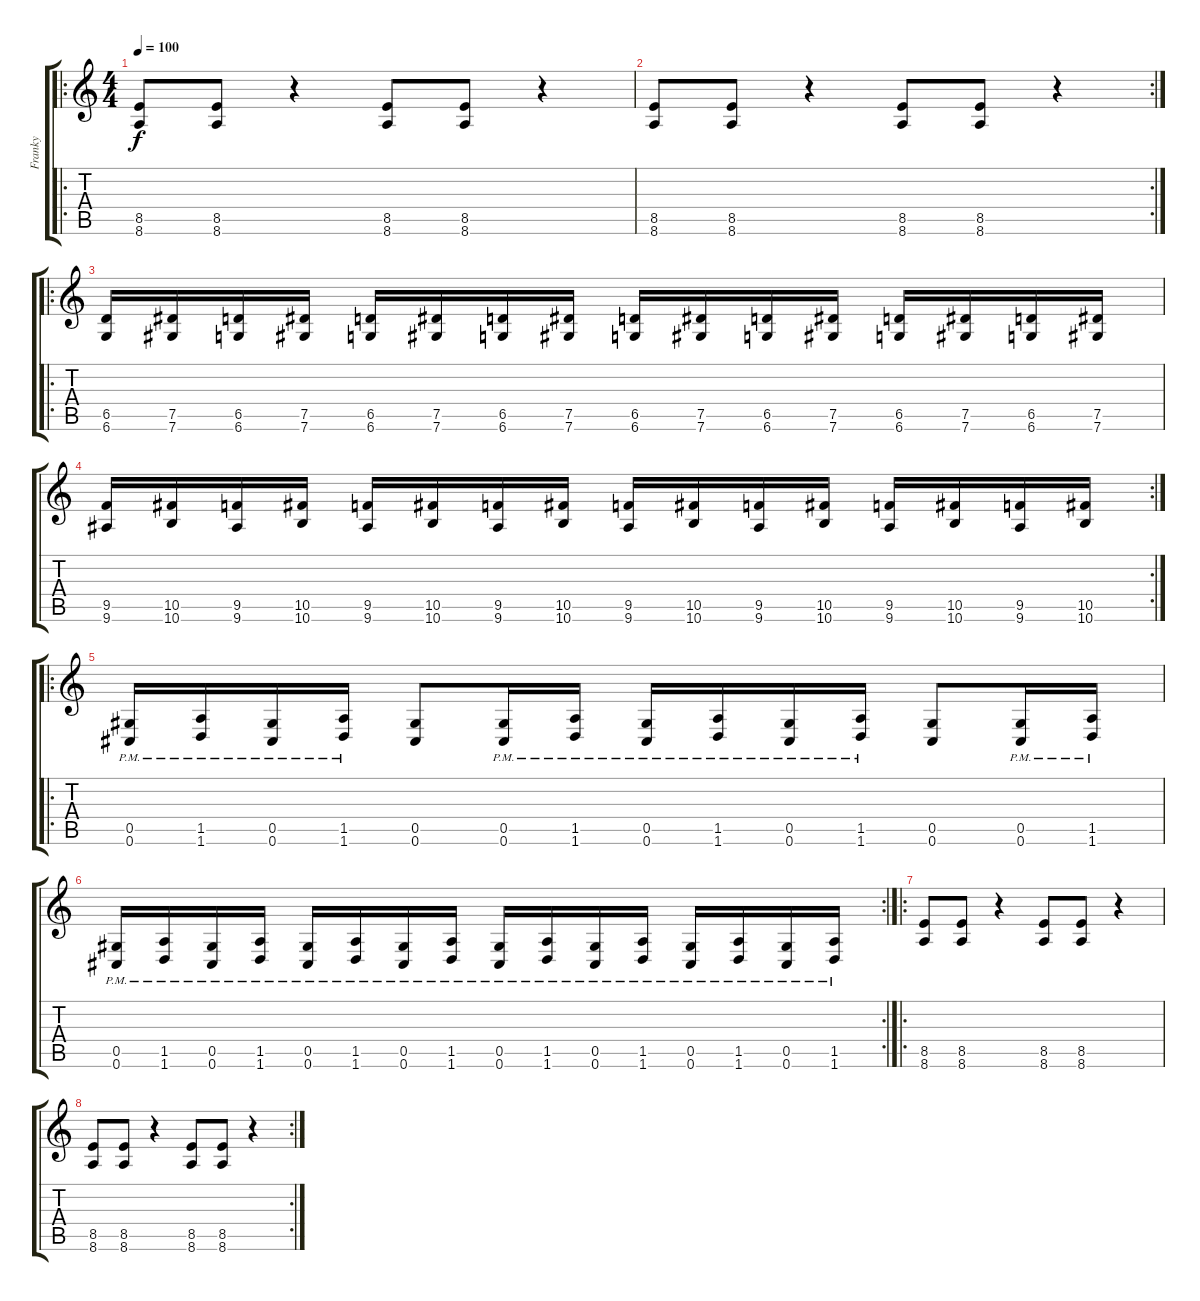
\track ("Franky" "Franky") {instrument distortionguitar}
\staff {score tabs}
\tuning (Eb4 Bb3 Gb3 Db3 Ab2 Db2) {hide}
\ro
\ts (4 4)
\tempo 100
\clef g2
\ks c
(8.5 8.6).8{dy f} (8.5 8.6).8 r.4 (8.5 8.6).8 (8.5 8.6).8 r.4 |
\rc 2
(8.5 8.6).8 (8.5 8.6).8 r.4 (8.5 8.6).8 (8.5 8.6).8 r.4 |
\ro
(6.5 6.6).16 (7.5 7.6).16 (6.5 6.6).16 (7.5 7.6).16 (6.5 6.6).16 (7.5 7.6).16 (6.5 6.6).16 (7.5 7.6).16 (6.5 6.6).16 (7.5 7.6).16 (6.5 6.6).16 (7.5 7.6).16 (6.5 6.6).16 (7.5 7.6).16 (6.5 6.6).16 (7.5 7.6).16 |
\rc 2
(9.5 9.6).16 (10.5 10.6).16 (9.5 9.6).16 (10.5 10.6).16 (9.5 9.6).16 (10.5 10.6).16 (9.5 9.6).16 (10.5 10.6).16 (9.5 9.6).16 (10.5 10.6).16 (9.5 9.6).16 (10.5 10.6).16 (9.5 9.6).16 (10.5 10.6).16 (9.5 9.6).16 (10.5 10.6).16 |
\ro
(0.5{pm} 0.6{pm}).16 (1.5{pm} 1.6{pm}).16 (0.5{pm} 0.6{pm}).16 (1.5{pm} 1.6{pm}).16 (0.5 0.6).8 (0.5{pm} 0.6{pm}).16 (1.5{pm} 1.6{pm}).16 (0.5{pm} 0.6{pm}).16 (1.5{pm} 1.6{pm}).16 (0.5{pm} 0.6{pm}).16 (1.5{pm} 1.6{pm}).16 (0.5 0.6).8 (0.5{pm} 0.6{pm}).16 (1.5{pm} 1.6{pm}).16 |
\rc 2
(0.5{pm} 0.6{pm}).16 (1.5{pm} 1.6{pm}).16 (0.5{pm} 0.6{pm}).16 (1.5{pm} 1.6{pm}).16 (0.5{pm} 0.6{pm}).16 (1.5{pm} 1.6{pm}).16 (0.5{pm} 0.6{pm}).16 (1.5{pm} 1.6{pm}).16 (0.5{pm} 0.6{pm}).16 (1.5{pm} 1.6{pm}).16 (0.5{pm} 0.6{pm}).16 (1.5{pm} 1.6{pm}).16 (0.5{pm} 0.6{pm}).16 (1.5{pm} 1.6{pm}).16 (0.5{pm} 0.6{pm}).16 (1.5{pm} 1.6{pm}).16 |
\ro
(8.5 8.6).8 (8.5 8.6).8 r.4 (8.5 8.6).8 (8.5 8.6).8 r.4 |
\rc 2
(8.5 8.6).8 (8.5 8.6).8 r.4 (8.5 8.6).8 (8.5 8.6).8 r.4
